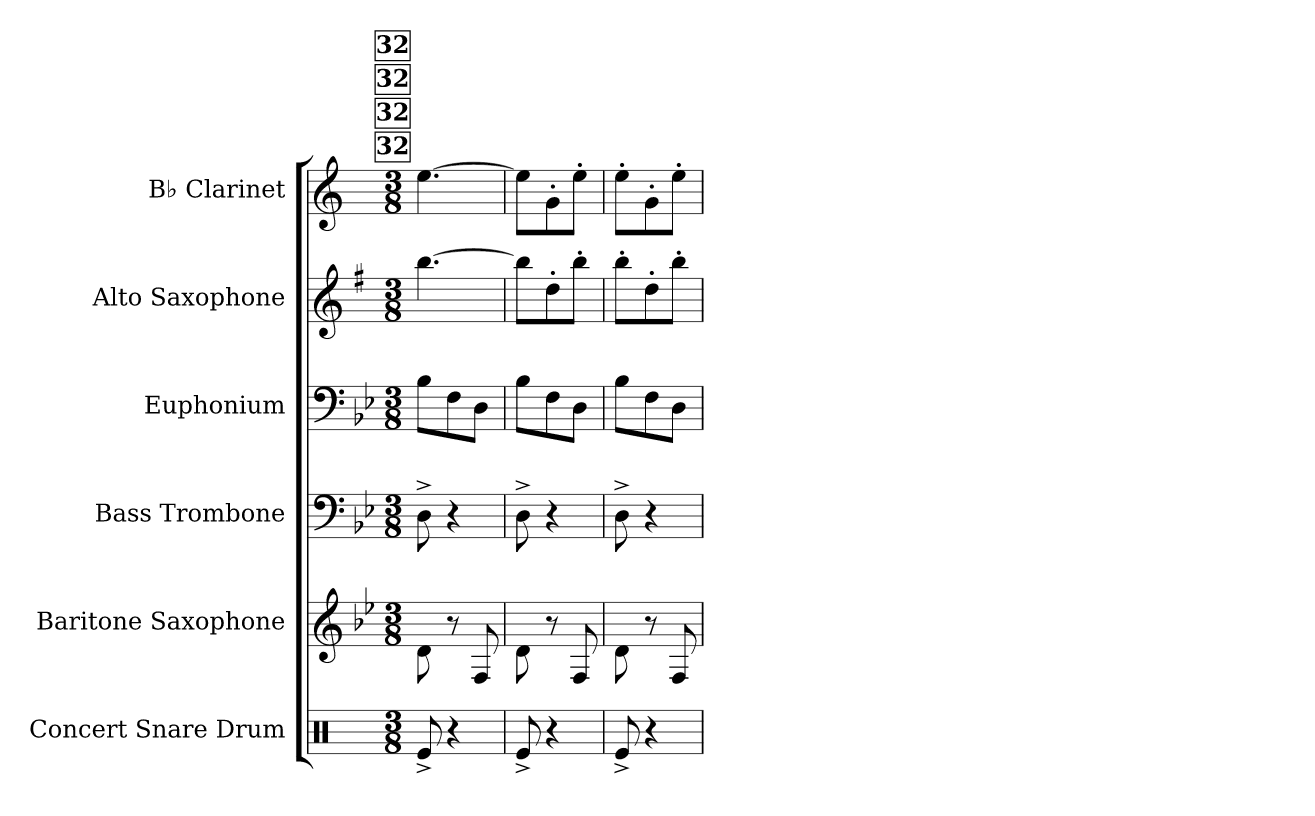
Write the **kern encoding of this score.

**kern	**kern	**kern	**kern	**kern	**kern
*part6	*part5	*part4	*part3	*part2	*part1
*staff6	*staff5	*staff4	*staff3	*staff2	*staff1
*I"Concert Snare Drum	*I"Baritone Saxophone	*I"Bass Trombone	*I"Euphonium	*I"Alto Saxophone	*I"B♭ Clarinet
*I'Con. Sn.	*I'Bar. Sax.	*I'B. Tbn.	*I'Euph.	*I'A. Sax.	*I'B♭ Cl.
!!LO:PB:g=z
*clefX	*clefG2	*clefF4	*clefF4	*clefG2	*clefG2
*	*ITrd12c21	*	*	*ITrd5c9	*ITrd1c2
*k[]	*k[b-e-]	*k[b-e-]	*k[b-e-]	*k[b-e-]	*k[b-e-]
*M3/8	*M3/8	*M3/8	*M3/8	*M3/8	*M3/8
!!LO:REH:place=s1:a:B:fs=14:t=32
!!LO:REH:place=s1:a:B:fs=14:t=32
!!LO:REH:place=s1:a:B:fs=14:t=32
!!LO:REH:place=s1:a:B:fs=14:t=32
=172	=172	=172	=172	=172	=172
8Re^/	8D\	8D^\	8B-\L	[4.dd\	[4.dd\
4r	8r	4r	8F\	.	.
.	8FF/	.	8D\J	.	.
=173	=173	=173	=173	=173	=173
8Re^/	8D\	8D^\	8B-\L	8dd\L]	8dd\L]
4r	8r	4r	8F\	8f'\	8f'\
.	8FF/	.	8D\J	8dd'\J	8dd'\J
=174	=174	=174	=174	=174	=174
8Re^/	8D\	8D^\	8B-\L	8dd'\L	8dd'\L
4r	8r	4r	8F\	8f'\	8f'\
.	8FF/	.	8D\J	8dd'\J	8dd'\J
=	=	=	=	=	=
*-	*-	*-	*-	*-	*-
